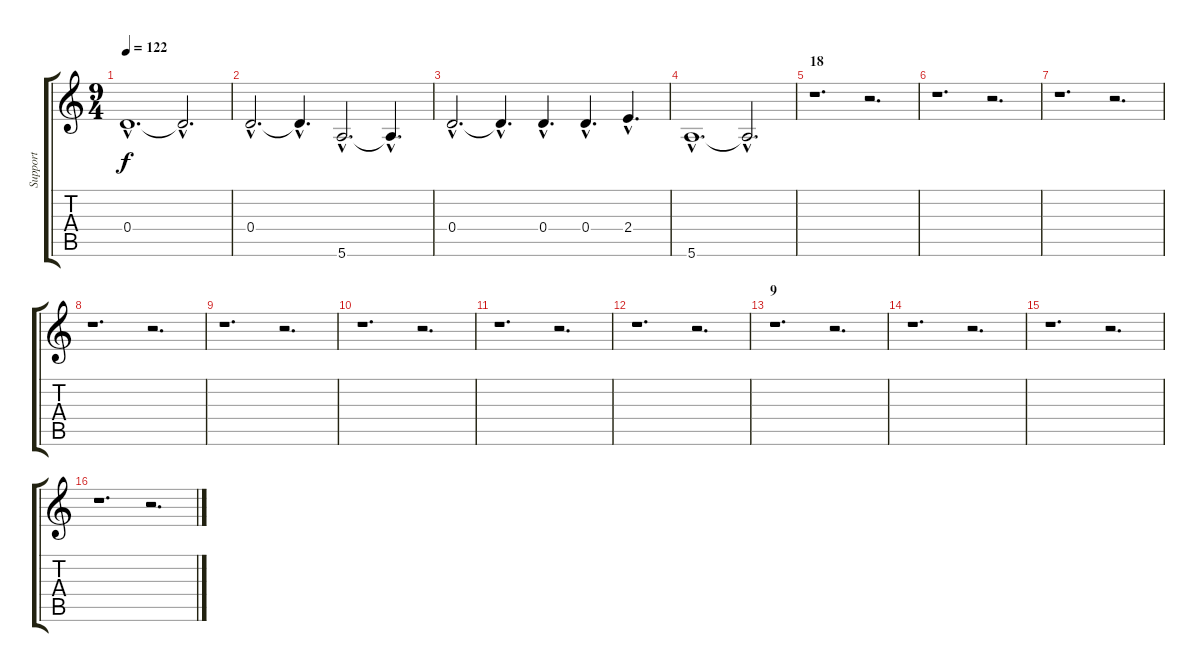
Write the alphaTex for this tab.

\track ("Support" "Support") {instrument acousticguitarsteel}
\staff {score tabs}
\tuning (E4 Bb3 G3 D3 B2 E2) {hide}
\ts (9 4)
\tempo 122
\clef g2
\ks c
0.4{hac}.1{d dy f} 0.4{hac t}.2{d} |
0.4{hac}.2{d} 0.4{hac t}.4{d} 5.6{hac}.2{d} 5.6{hac t}.4{d} |
0.4{hac}.2{d} 0.4{hac t}.4{d} 0.4{hac}.4{d} 0.4{hac}.4{d} 2.4{hac}.4{d} |
5.6{hac}.1{d} 5.6{hac t}.2{d} |
\section ("" "18")
r.1{d} r.2{d} |
r.1{d} r.2{d} |
r.1{d} r.2{d} |
r.1{d} r.2{d} |
r.1{d} r.2{d} |
r.1{d} r.2{d} |
r.1{d} r.2{d} |
r.1{d} r.2{d} |
\section ("" "9")
r.1{d} r.2{d} |
r.1{d} r.2{d} |
r.1{d} r.2{d} |
r.1{d} r.2{d}
